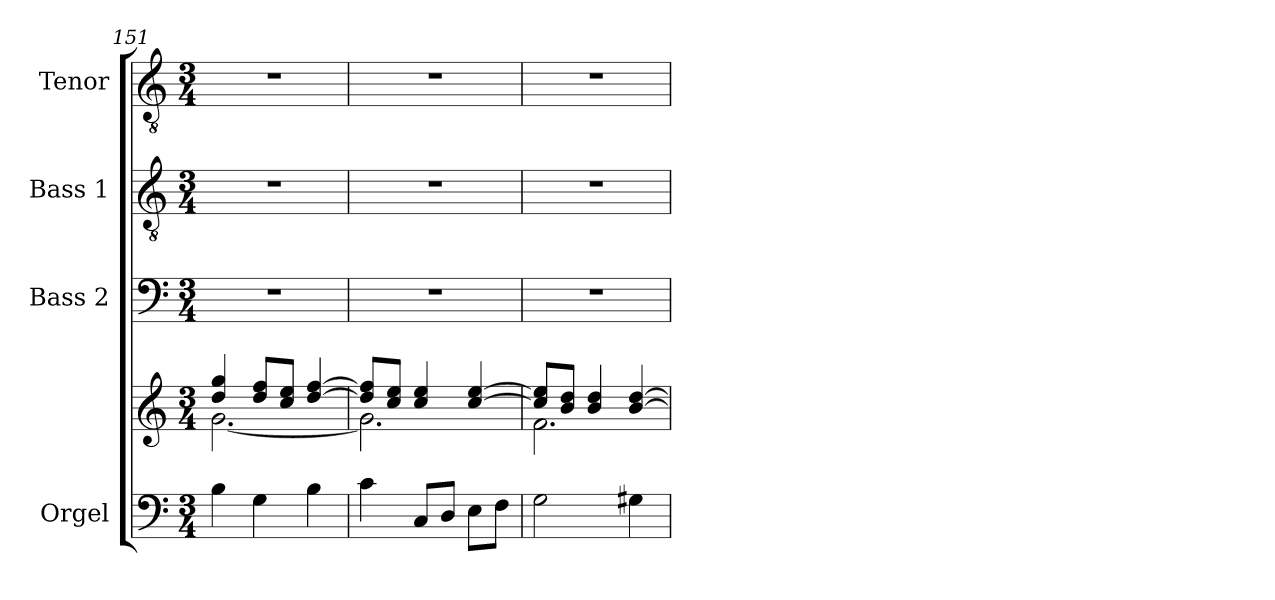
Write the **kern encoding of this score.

**kern	**kern	**kern	**kern	**kern
*part4	*part4	*part3	*part2	*part1
*staff5	*staff4	*staff3	*staff2	*staff1
*I"Orgel	*	*I"Bass 2	*I"Bass 1	*I"Tenor
*I'Org.	*	*I'B. 2	*I'B. 1	*I'T.
!!LO:PB:g=z
*clefF4	*clefG2	*clefF4	*clefGv2	*clefGv2
*k[]	*k[]	*k[]	*k[]	*k[]
*C:	*C:	*C:	*C:	*C:
*M3/4	*M3/4	*M3/4	*M3/4	*M3/4
=151	=151	=151	=151	=151
*	*^	*	*	*
4B\	4dd/ 4gg/	[<2.g\	2.r	2.r	2.r
4G\	8dd/ 8ff/L	.	.	.	.
.	8cc/ 8ee/J	.	.	.	.
4B\	[>4dd/ [>4ff/	.	.	.	.
=152	=152	=152	=152	=152	=152
4c\	8dd/] 8ff/]L	2.g\]	2.r	2.r	2.r
.	8cc/ 8ee/J	.	.	.	.
8C/L	4cc/ 4ee/	.	.	.	.
8D/J	.	.	.	.	.
8E\L	[>4cc/ [>4ee/	.	.	.	.
8F\J	.	.	.	.	.
=153	=153	=153	=153	=153	=153
2G\	8cc/] 8ee/]L	2.f\	2.r	2.r	2.r
.	8b/ 8dd/J	.	.	.	.
.	4b/ 4dd/	.	.	.	.
4G#X\	[>4b/ [>4dd/	.	.	.	.
*	*v	*v	*	*	*
=	=	=	=	=
*-	*-	*-	*-	*-
